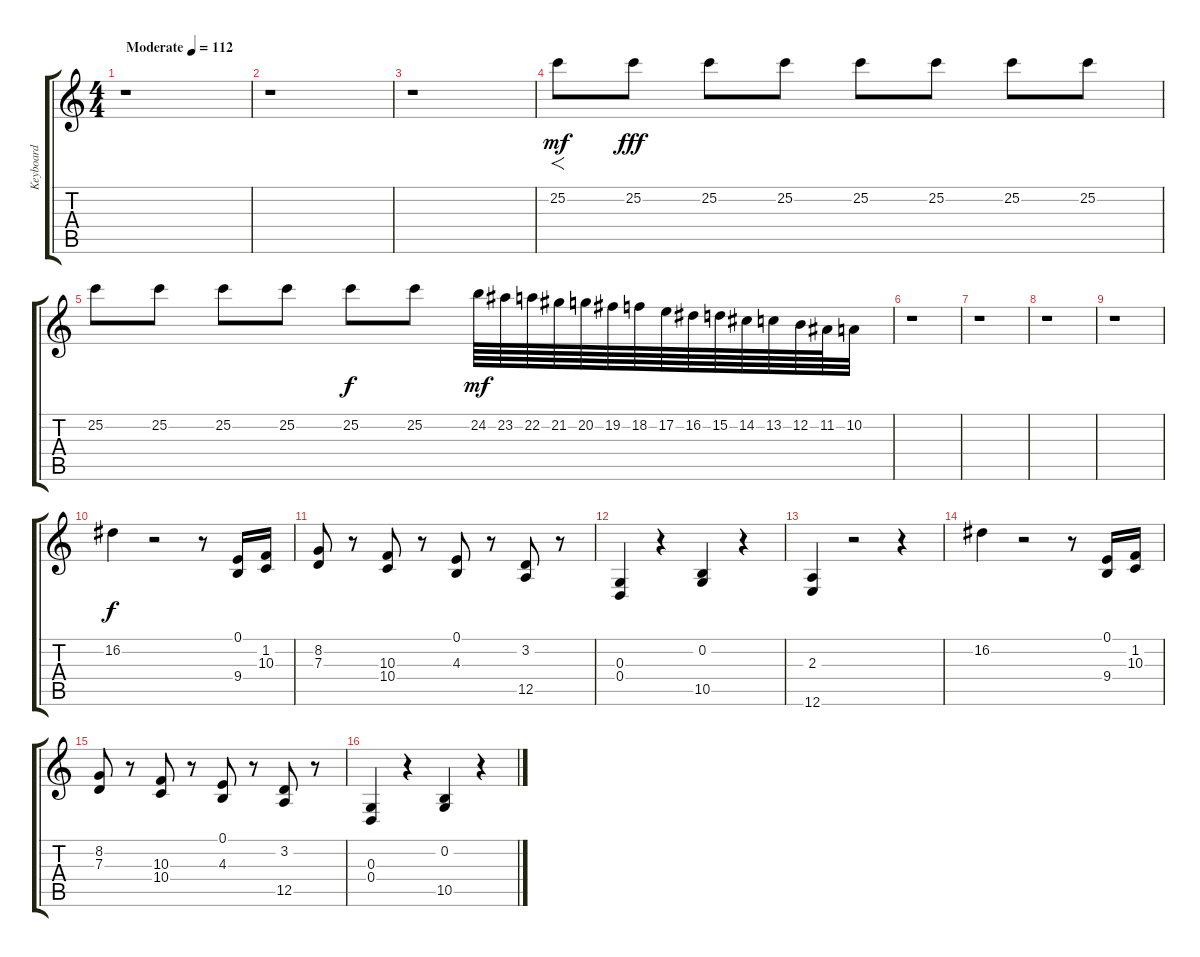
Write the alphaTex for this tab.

\track ("Keyboard" "Keyboard") {instrument acousticgrandpiano}
\staff {score tabs}
\tuning (E4 B3 G3 D3 A2 E2) {hide}
\ts (4 4)
\tempo (112 "Moderate")
\clef g2
\ks c
r.1{dy mf instrument acousticgrandpiano} |
r.1 |
r.1 |
25.2.8{f} 25.2.8{dy fff} 25.2.8 25.2.8 25.2.8 25.2.8 25.2.8 25.2.8 |
25.2.8 25.2.8 25.2.8 25.2.8 25.2.8{dy f} 25.2.8 24.2.64{dy mf} 23.2.64 22.2.64 21.2.64 20.2.64 19.2.64 18.2.64 17.2.64 16.2.64 15.2.64 14.2.64 13.2.64 12.2.64 11.2.64 10.2.32 |
r.1 |
r.1 |
r.1 |
r.1 |
16.2.4{dy f} r.2 r.8 (0.1 9.4).16 (1.2 10.3).16 |
(8.2 7.3).8 r.8 (10.3 10.4).8 r.8 (0.1 4.3).8 r.8 (3.2 12.5).8 r.8 |
(0.3 0.4).4 r.4 (0.2 10.5).4 r.4 |
(2.3 12.6).4 r.2 r.4 |
16.2.4 r.2 r.8 (0.1 9.4).16 (1.2 10.3).16 |
(8.2 7.3).8 r.8 (10.3 10.4).8 r.8 (0.1 4.3).8 r.8 (3.2 12.5).8 r.8 |
(0.3 0.4).4 r.4 (0.2 10.5).4 r.4
